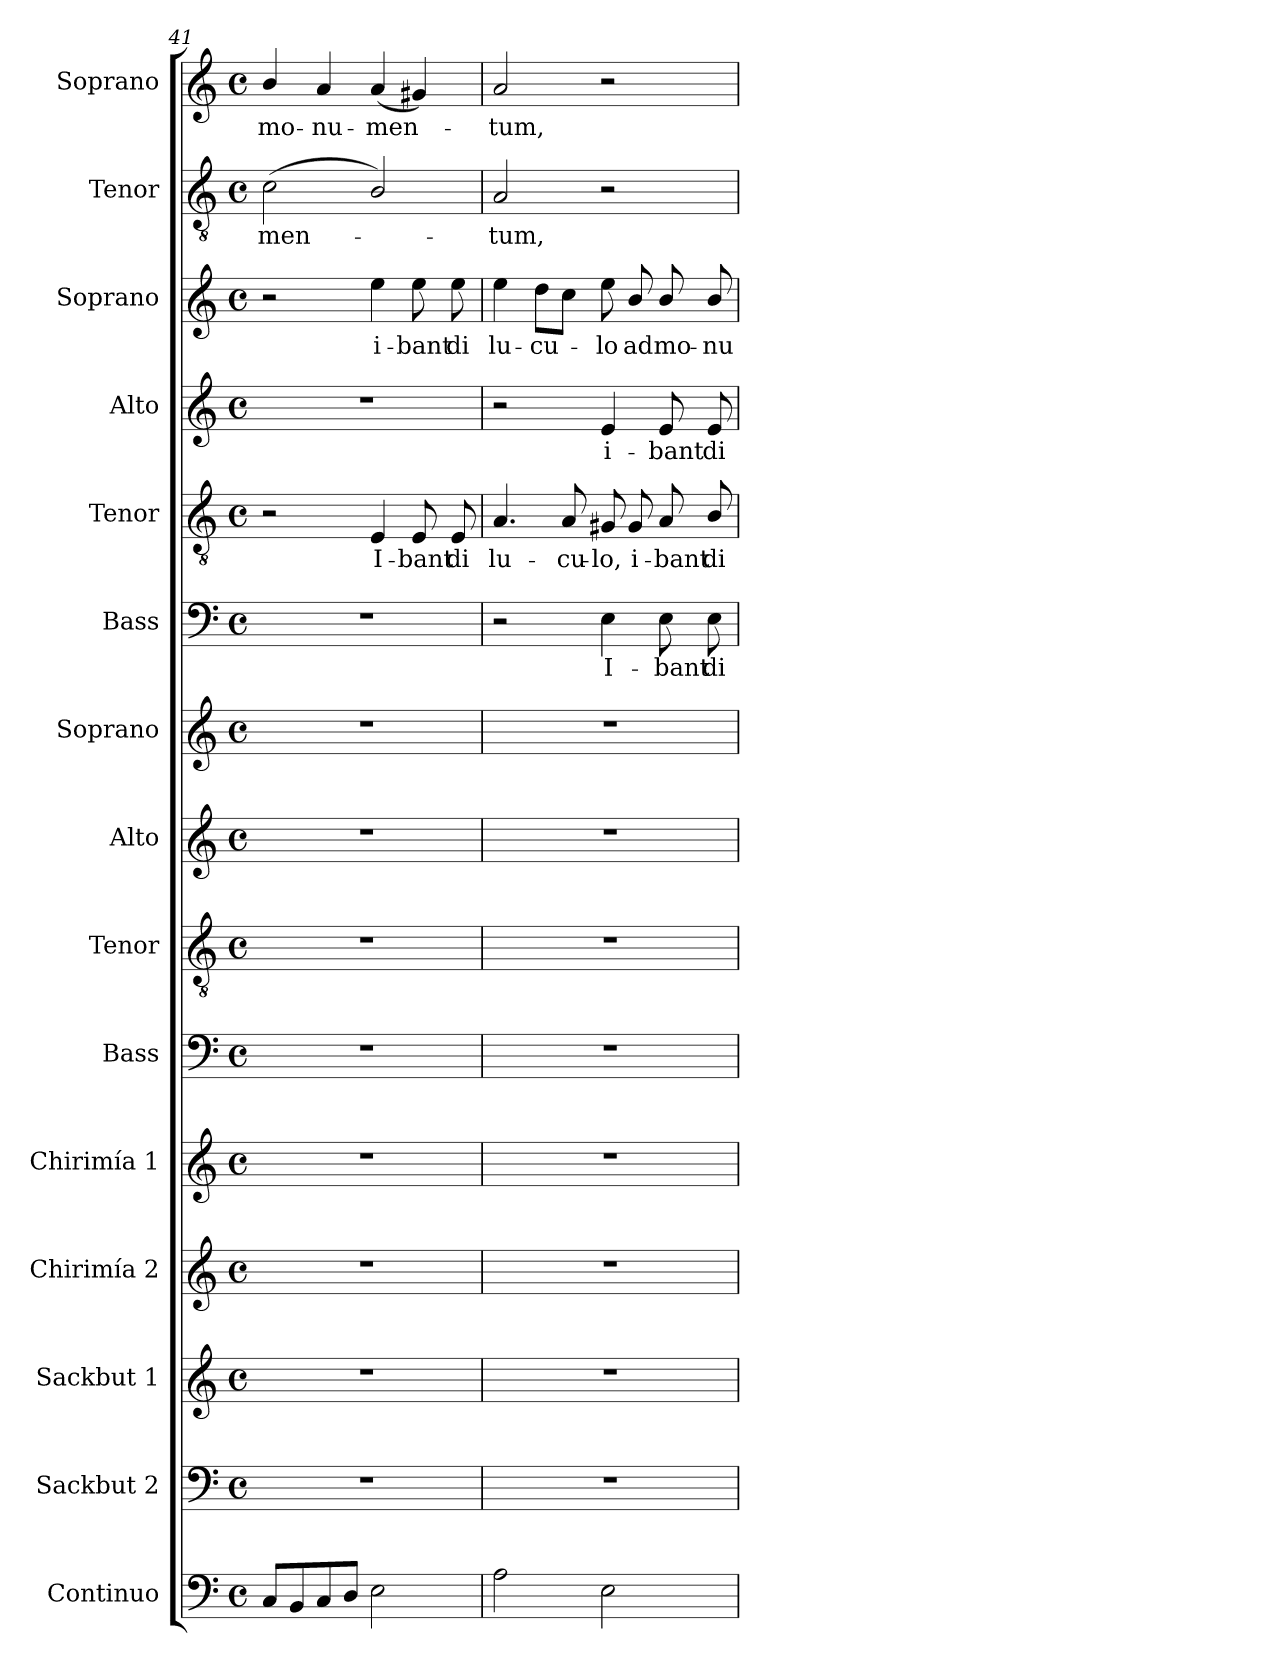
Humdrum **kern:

**kern	**kern	**kern	**kern	**kern	**kern	**kern	**kern	**kern	**kern	**text	**kern	**text	**kern	**text	**kern	**text	**kern	**text	**kern	**text
*part15	*part14	*part13	*part12	*part11	*part10	*part9	*part8	*part7	*part6	*part6	*part5	*part5	*part4	*part4	*part3	*part3	*part2	*part2	*part1	*part1
*staff15	*staff14	*staff13	*staff12	*staff11	*staff10	*staff9	*staff8	*staff7	*staff6	*staff6	*staff5	*staff5	*staff4	*staff4	*staff3	*staff3	*staff2	*staff2	*staff1	*staff1
*I"Continuo	*I"Sackbut 2	*I"Sackbut 1	*I"Chirimía 2	*I"Chirimía 1	*I"Bass	*I"Tenor	*I"Alto	*I"Soprano	*I"Bass	*	*I"Tenor	*	*I"Alto	*	*I"Soprano	*	*I"Tenor	*	*I"Soprano	*
*I'Cont.	*I'Scbt. 2	*I'Scbt. 1.	*I'Ch2.	*I'Ch1.	*I'B.	*I'T.	*I'A.	*I'S.	*I'B.	*	*I'T.	*	*I'A.	*	*I'S.	*	*I'T.	*	*I'S.	*
!!LO:PB:g=z
*clefF4	*clefF4	*clefG2	*clefG2	*clefG2	*clefF4	*clefGv2	*clefG2	*clefG2	*clefF4	*	*clefGv2	*	*clefG2	*	*clefG2	*	*clefGv2	*	*clefG2	*
*	*	*	*	*	*	*ITrd7c12	*	*	*	*	*ITrd7c12	*	*	*	*	*	*ITrd7c12	*	*	*
*k[]	*k[]	*k[]	*k[]	*k[]	*k[]	*k[]	*k[]	*k[]	*k[]	*	*k[]	*	*k[]	*	*k[]	*	*k[]	*	*k[]	*
*C:	*C:	*C:	*C:	*C:	*C:	*C:	*C:	*C:	*C:	*	*C:	*	*C:	*	*C:	*	*C:	*	*C:	*
*M4/4	*M4/4	*M4/4	*M4/4	*M4/4	*M4/4	*M4/4	*M4/4	*M4/4	*M4/4	*	*M4/4	*	*M4/4	*	*M4/4	*	*M4/4	*	*M4/4	*
*met(c)	*met(c)	*met(c)	*met(c)	*met(c)	*met(c)	*met(c)	*met(c)	*met(c)	*met(c)	*	*met(c)	*	*met(c)	*	*met(c)	*	*met(c)	*	*met(c)	*
=41	=41	=41	=41	=41	=41	=41	=41	=41	=41	=41	=41	=41	=41	=41	=41	=41	=41	=41	=41	=41
!	!	!	!	!	!	!	!	!	!	!	!	!	!	!	!	!	!	!LO:LY:b:color=#000000	!	!
!	!	!	!	!	!	!	!	!	!	!	!	!	!	!	!	!	!	!	!	!LO:LY:b:color=#000000
8Ci/L	1r	1r	1r	1r	1r	1r	1r	1r	1r	.	2r	.	1r	.	2r	.	(2Ci\	-men-	4bi/	mo-
8BBi/	.	.	.	.	.	.	.	.	.	.	.	.	.	.	.	.	.	.	.	.
!	!	!	!	!	!	!	!	!	!	!	!	!	!	!	!	!	!	!	!	!LO:LY:b:color=#000000
8Ci/	.	.	.	.	.	.	.	.	.	.	.	.	.	.	.	.	.	.	4ai/	-nu-
8Di/J	.	.	.	.	.	.	.	.	.	.	.	.	.	.	.	.	.	.	.	.
!	!	!	!	!	!	!	!	!	!	!	!	!LO:LY:b:color=#000000	!	!	!	!	!	!	!	!
!	!	!	!	!	!	!	!	!	!	!	!	!	!	!	!	!LO:LY:b:color=#000000	!	!	!	!
!	!	!	!	!	!	!	!	!	!	!	!	!	!	!	!	!	!	!	!	!LO:LY:b:color=#000000
2Ei\	.	.	.	.	.	.	.	.	.	.	4EEi/	I-	.	.	4eei\	i-	2BBi/)	.	(4ai/	-men-
!	!	!	!	!	!	!	!	!	!	!	!	!LO:LY:b:color=#000000	!	!	!	!	!	!	!	!
!	!	!	!	!	!	!	!	!	!	!	!	!	!	!	!	!LO:LY:b:color=#000000	!	!	!	!
.	.	.	.	.	.	.	.	.	.	.	8EEi/	-bant	.	.	8eei\	-bant	.	.	4g#Xi/)	.
!	!	!	!	!	!	!	!	!	!	!	!	!LO:LY:b:color=#000000	!	!	!	!	!	!	!	!
!	!	!	!	!	!	!	!	!	!	!	!	!	!	!	!	!LO:LY:b:color=#000000	!	!	!	!
.	.	.	.	.	.	.	.	.	.	.	8EEi/	di	.	.	8eei\	di	.	.	.	.
=42	=42	=42	=42	=42	=42	=42	=42	=42	=42	=42	=42	=42	=42	=42	=42	=42	=42	=42	=42	=42
!	!	!	!	!	!	!	!	!	!	!	!	!LO:LY:b:color=#000000	!	!	!	!	!	!	!	!
!	!	!	!	!	!	!	!	!	!	!	!	!	!	!	!	!LO:LY:b:color=#000000	!	!	!	!
!	!	!	!	!	!	!	!	!	!	!	!	!	!	!	!	!	!	!LO:LY:b:color=#000000	!	!
!	!	!	!	!	!	!	!	!	!	!	!	!	!	!	!	!	!	!	!	!LO:LY:b:color=#000000
2Ai\	1r	1r	1r	1r	1r	1r	1r	1r	2r	.	4.AAi/	lu-	2r	.	4eei\	lu-	2AAi/	-tum,	2ai/	-tum,
!	!	!	!	!	!	!	!	!	!	!	!	!	!	!	!	!LO:LY:b:color=#000000	!	!	!	!
.	.	.	.	.	.	.	.	.	.	.	.	.	.	.	8ddi\L	-cu-	.	.	.	.
!	!	!	!	!	!	!	!	!	!	!	!	!LO:LY:b:color=#000000	!	!	!	!	!	!	!	!
.	.	.	.	.	.	.	.	.	.	.	8AAi/	-cu-	.	.	8cci\J	.	.	.	.	.
!	!	!	!	!	!	!	!	!	!	!LO:LY:b:color=#000000	!	!	!	!	!	!	!	!	!	!
!	!	!	!	!	!	!	!	!	!	!	!	!LO:LY:b:color=#000000	!	!	!	!	!	!	!	!
!	!	!	!	!	!	!	!	!	!	!	!	!	!	!LO:LY:b:color=#000000	!	!	!	!	!	!
!	!	!	!	!	!	!	!	!	!	!	!	!	!	!	!	!LO:LY:b:color=#000000	!	!	!	!
2Ei\	.	.	.	.	.	.	.	.	4Ei\	I-	8GG#Xi/	-lo,	4ei/	i-	8eei\	-lo	2r	.	2r	.
!	!	!	!	!	!	!	!	!	!	!	!	!LO:LY:b:color=#000000	!	!	!	!	!	!	!	!
!	!	!	!	!	!	!	!	!	!	!	!	!	!	!	!	!LO:LY:b:color=#000000	!	!	!	!
.	.	.	.	.	.	.	.	.	.	.	8GG#i/	i-	.	.	8bi/	ad	.	.	.	.
!	!	!	!	!	!	!	!	!	!	!LO:LY:b:color=#000000	!	!	!	!	!	!	!	!	!	!
!	!	!	!	!	!	!	!	!	!	!	!	!LO:LY:b:color=#000000	!	!	!	!	!	!	!	!
!	!	!	!	!	!	!	!	!	!	!	!	!	!	!LO:LY:b:color=#000000	!	!	!	!	!	!
!	!	!	!	!	!	!	!	!	!	!	!	!	!	!	!	!LO:LY:b:color=#000000	!	!	!	!
.	.	.	.	.	.	.	.	.	8Ei\	-bant	8AAi/	-bant	8ei/	-bant	8bi/	mo-	.	.	.	.
!	!	!	!	!	!	!	!	!	!	!LO:LY:b:color=#000000	!	!	!	!	!	!	!	!	!	!
!	!	!	!	!	!	!	!	!	!	!	!	!LO:LY:b:color=#000000	!	!	!	!	!	!	!	!
!	!	!	!	!	!	!	!	!	!	!	!	!	!	!LO:LY:b:color=#000000	!	!	!	!	!	!
!	!	!	!	!	!	!	!	!	!	!	!	!	!	!	!	!LO:LY:b:color=#000000	!	!	!	!
.	.	.	.	.	.	.	.	.	8Ei\	di-	8BBi/	di-	8ei/	di-	8bi/	-nu-	.	.	.	.
=	=	=	=	=	=	=	=	=	=	=	=	=	=	=	=	=	=	=	=	=
*-	*-	*-	*-	*-	*-	*-	*-	*-	*-	*-	*-	*-	*-	*-	*-	*-	*-	*-	*-	*-
